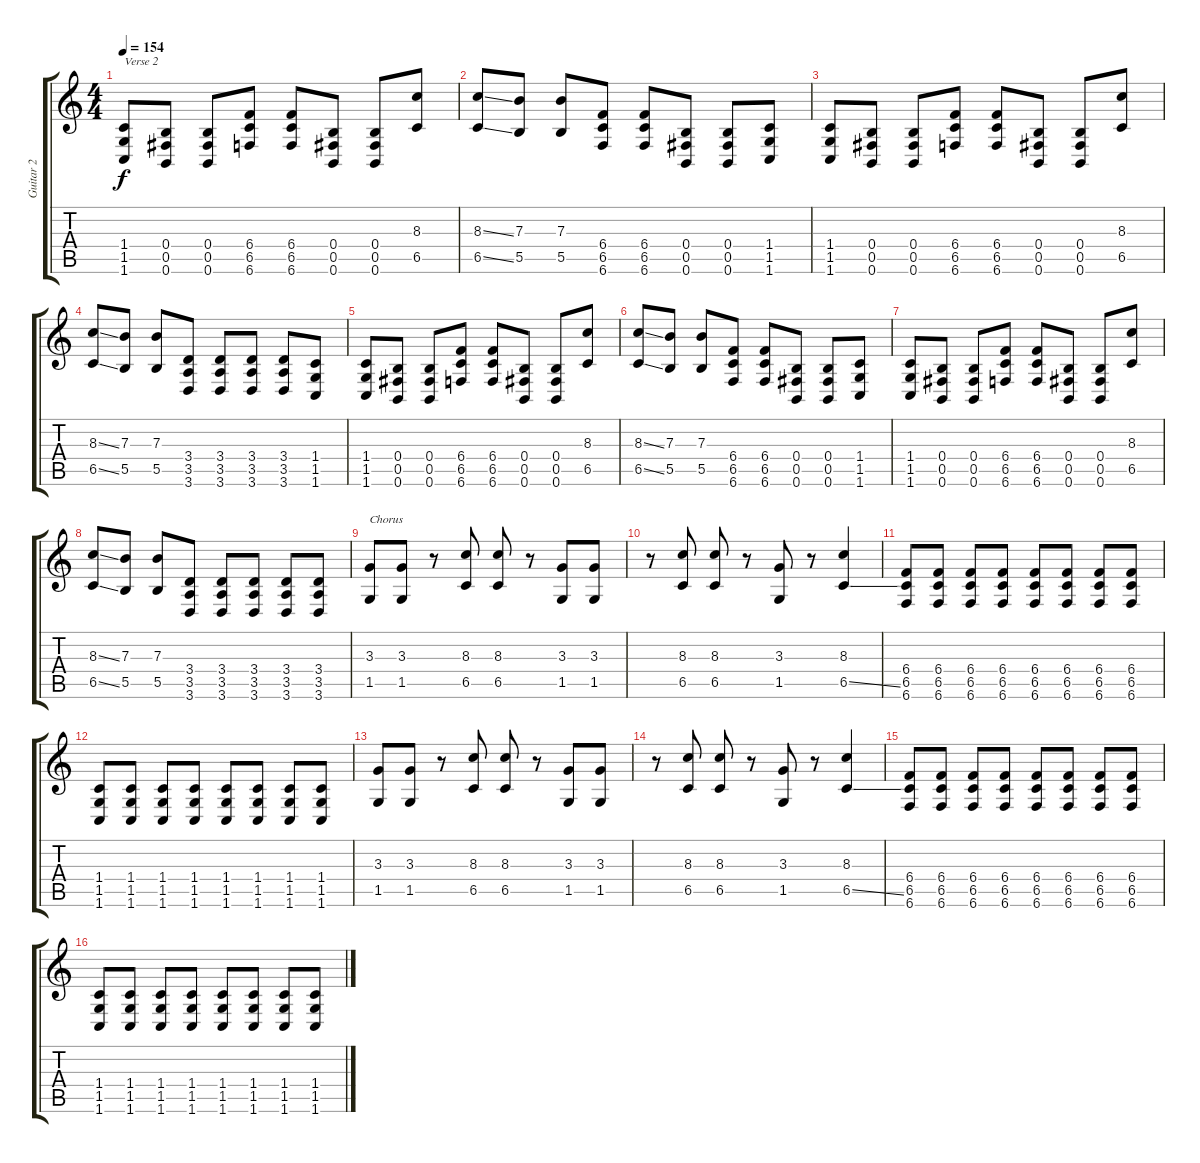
\track ("Guitar 2" "Guitar 2") {instrument distortionguitar}
\staff {score tabs}
\tuning (Db4 Ab3 E3 B2 Gb2 B1) {hide}
\ts (4 4)
\tempo 154
\clef g2
\ks c
(1.4 1.5 1.6).8{txt "Verse 2" dy f} (0.4 0.5 0.6).8 (0.4 0.5 0.6).8 (6.4 6.5 6.6).8 (6.4 6.5 6.6).8 (0.4 0.5 0.6).8 (0.4 0.5 0.6).8 (8.3 6.5).8 |
(8.3{ss} 6.5{ss}).8 (7.3 5.5).8 (7.3 5.5).8 (6.4 6.5 6.6).8 (6.4 6.5 6.6).8 (0.4 0.5 0.6).8 (0.4 0.5 0.6).8 (1.4 1.5 1.6).8 |
(1.4 1.5 1.6).8 (0.4 0.5 0.6).8 (0.4 0.5 0.6).8 (6.4 6.5 6.6).8 (6.4 6.5 6.6).8 (0.4 0.5 0.6).8 (0.4 0.5 0.6).8 (8.3 6.5).8 |
(8.3{ss} 6.5{ss}).8 (7.3 5.5).8 (7.3 5.5).8 (3.4 3.5 3.6).8 (3.4 3.5 3.6).8 (3.4 3.5 3.6).8 (3.4 3.5 3.6).8 (1.4 1.5 1.6).8 |
(1.4 1.5 1.6).8 (0.4 0.5 0.6).8 (0.4 0.5 0.6).8 (6.4 6.5 6.6).8 (6.4 6.5 6.6).8 (0.4 0.5 0.6).8 (0.4 0.5 0.6).8 (8.3 6.5).8 |
(8.3{ss} 6.5{ss}).8 (7.3 5.5).8 (7.3 5.5).8 (6.4 6.5 6.6).8 (6.4 6.5 6.6).8 (0.4 0.5 0.6).8 (0.4 0.5 0.6).8 (1.4 1.5 1.6).8 |
(1.4 1.5 1.6).8 (0.4 0.5 0.6).8 (0.4 0.5 0.6).8 (6.4 6.5 6.6).8 (6.4 6.5 6.6).8 (0.4 0.5 0.6).8 (0.4 0.5 0.6).8 (8.3 6.5).8 |
(8.3{ss} 6.5{ss}).8 (7.3 5.5).8 (7.3 5.5).8 (3.4 3.5 3.6).8 (3.4 3.5 3.6).8 (3.4 3.5 3.6).8 (3.4 3.5 3.6).8 (3.4 3.5 3.6).8 |
(3.3 1.5).8{txt "Chorus"} (3.3 1.5).8 r.8 (8.3 6.5).8 (8.3 6.5).8 r.8 (3.3 1.5).8 (3.3 1.5).8 |
r.8 (8.3 6.5).8 (8.3 6.5).8 r.8 (3.3 1.5).8 r.8 (8.3 6.5{ss}).4 |
(6.4 6.5 6.6).8 (6.4 6.5 6.6).8 (6.4 6.5 6.6).8 (6.4 6.5 6.6).8 (6.4 6.5 6.6).8 (6.4 6.5 6.6).8 (6.4 6.5 6.6).8 (6.4 6.5 6.6).8 |
(1.4 1.5 1.6).8 (1.4 1.5 1.6).8 (1.4 1.5 1.6).8 (1.4 1.5 1.6).8 (1.4 1.5 1.6).8 (1.4 1.5 1.6).8 (1.4 1.5 1.6).8 (1.4 1.5 1.6).8 |
(3.3 1.5).8 (3.3 1.5).8 r.8 (8.3 6.5).8 (8.3 6.5).8 r.8 (3.3 1.5).8 (3.3 1.5).8 |
r.8 (8.3 6.5).8 (8.3 6.5).8 r.8 (3.3 1.5).8 r.8 (8.3 6.5{ss}).4 |
(6.4 6.5 6.6).8 (6.4 6.5 6.6).8 (6.4 6.5 6.6).8 (6.4 6.5 6.6).8 (6.4 6.5 6.6).8 (6.4 6.5 6.6).8 (6.4 6.5 6.6).8 (6.4 6.5 6.6).8 |
(1.4 1.5 1.6).8 (1.4 1.5 1.6).8 (1.4 1.5 1.6).8 (1.4 1.5 1.6).8 (1.4 1.5 1.6).8 (1.4 1.5 1.6).8 (1.4 1.5 1.6).8 (1.4 1.5 1.6).8
